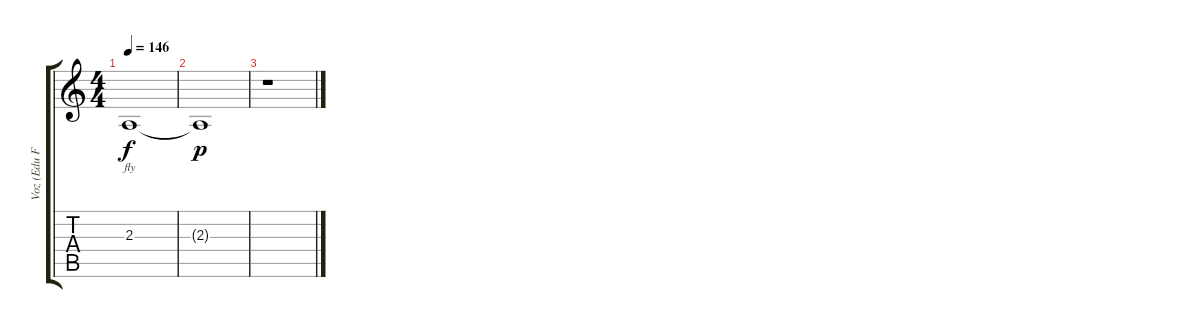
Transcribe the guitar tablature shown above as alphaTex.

\track ("Voz (Edu Falaschi)" "Voz (Edu F") {instrument oboe}
\staff {score tabs}
\tuning (E4 B3 G3 D3 A2 E2) {hide}
\ts (4 4)
\tempo 146
\clef g2
\ks c
2.3{t}.1{lyrics (0 "fly") lyrics (1 "") lyrics (2 "") lyrics (3 "") lyrics (4 "") dy f} |
2.3{t}.1{dy p} |
r.1
